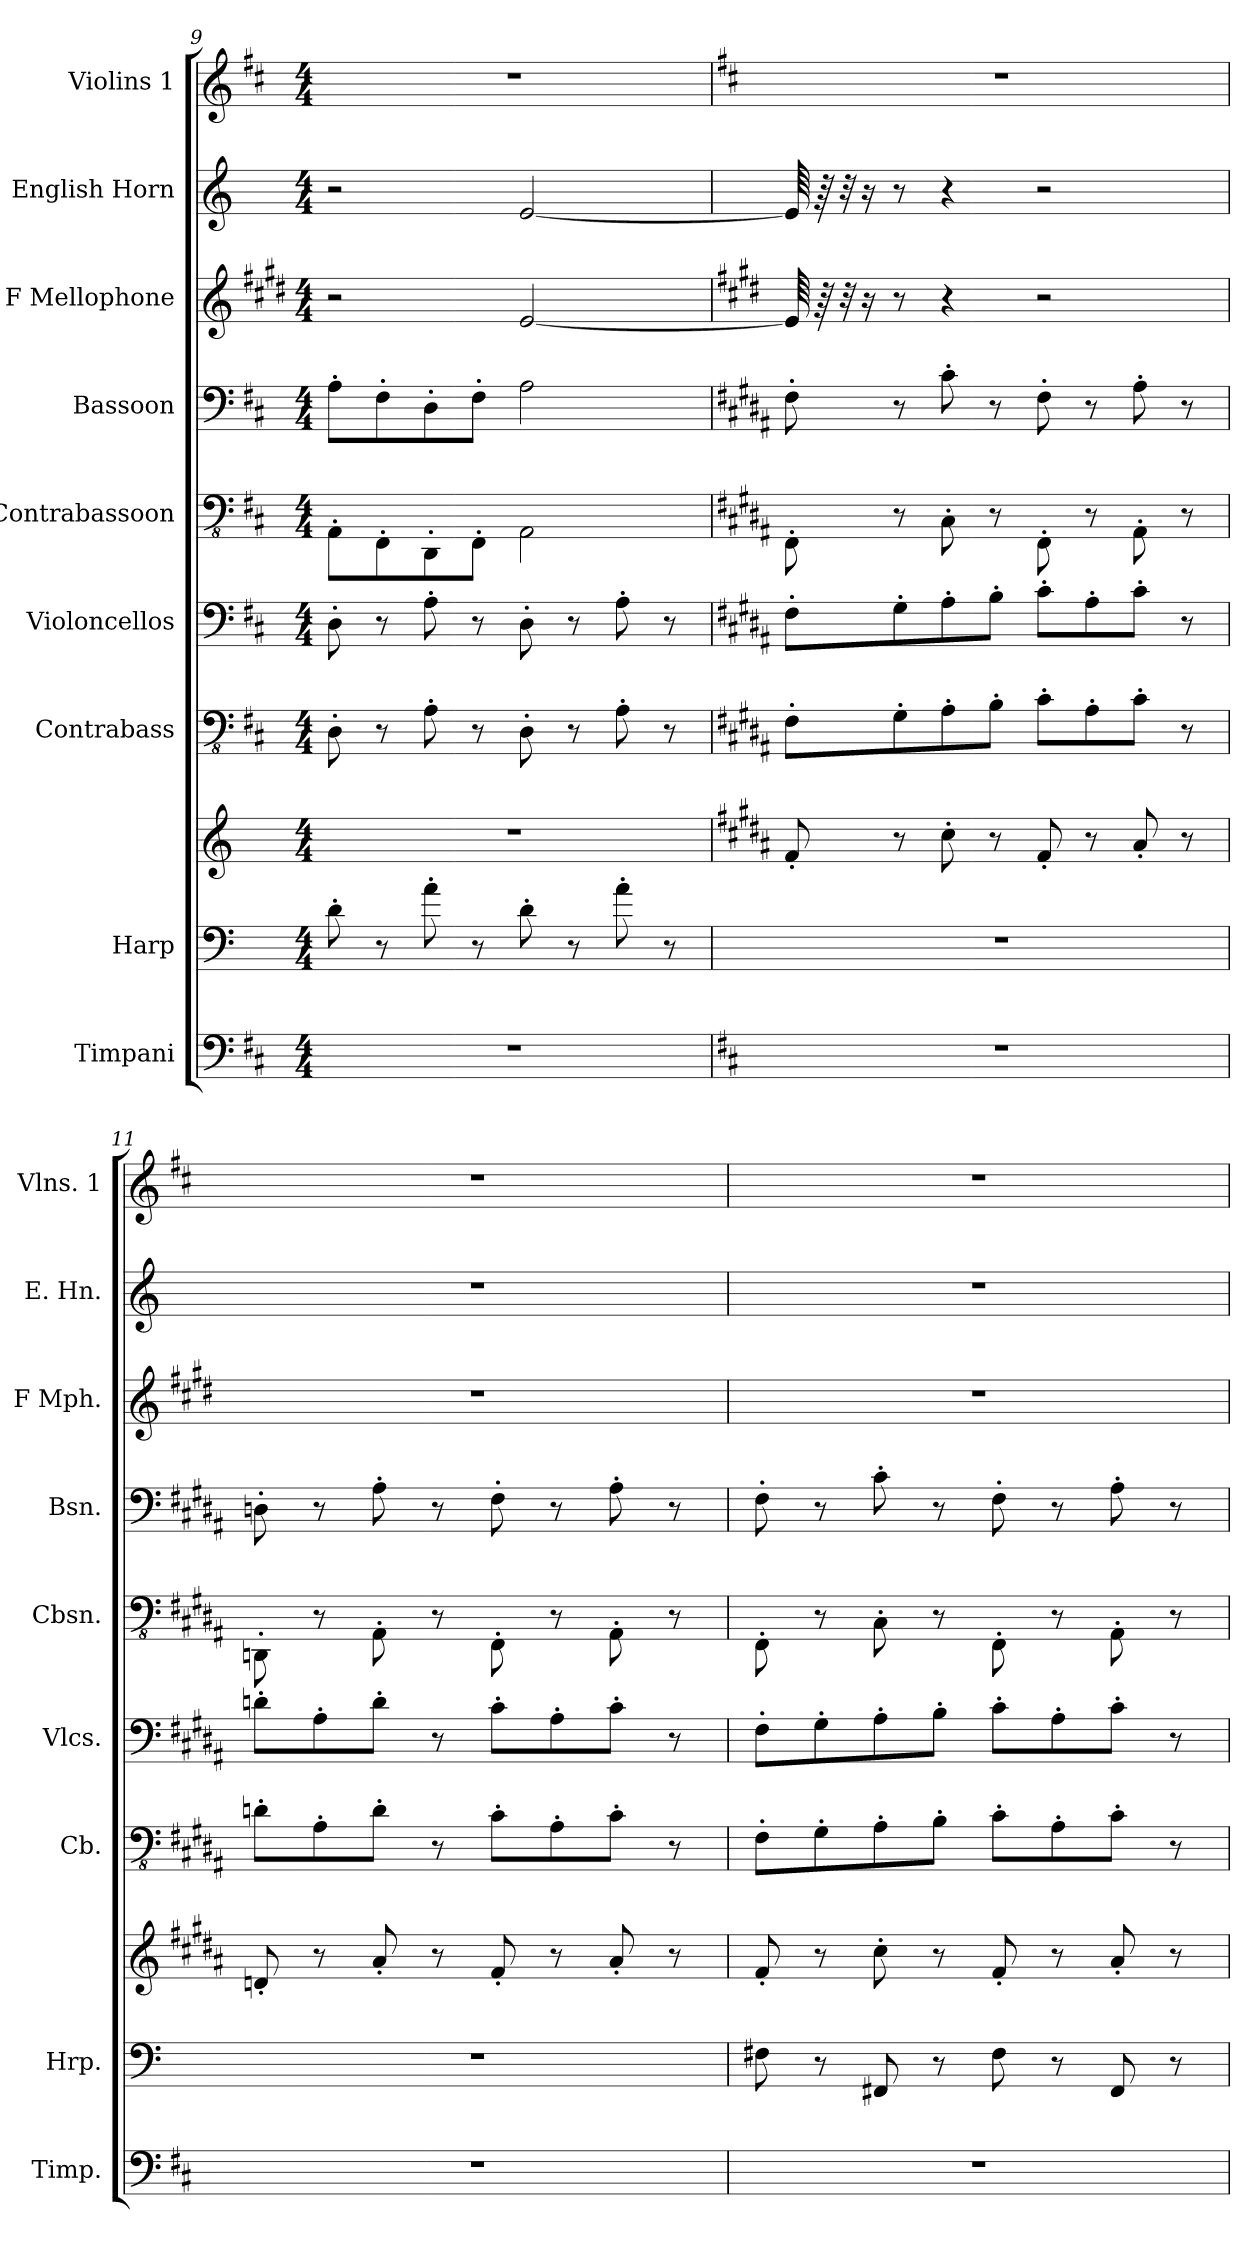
**kern	**kern	**kern	**kern	**kern	**kern	**kern	**kern	**kern	**kern
*part9	*part8	*part8	*part7	*part6	*part5	*part4	*part3	*part2	*part1
*staff10	*staff9	*staff8	*staff7	*staff6	*staff5	*staff4	*staff3	*staff2	*staff1
*I"Timpani	*I"Harp	*	*I"Contrabass	*I"Violoncellos	*I"Contrabassoon	*I"Bassoon	*I"F Mellophone	*I"English Horn	*I"Violins 1
*I'Timp.	*I'Hrp.	*	*I'Cb.	*I'Vlcs.	*I'Cbsn.	*I'Bsn.	*I'F Mph.	*I'E. Hn.	*I'Vlns. 1
*clefF4	*clefF4	*clefG2	*clefFv4	*clefF4	*clefFv4	*clefF4	*clefG2	*clefG2	*clefG2
*	*	*	*	*	*ITrd7c12	*	*ITrd4c7	*ITrd4c7	*
*k[f#c#]	*k[]	*k[]	*k[f#c#]	*k[f#c#]	*k[f#c#]	*k[f#c#]	*k[f#c#g#]	*k[b-]	*k[f#c#]
*D:	*C:	*C:	*D:	*D:	*D:	*D:	*A:	*F:	*D:
*M4/4	*M4/4	*M4/4	*M4/4	*M4/4	*M4/4	*M4/4	*M4/4	*M4/4	*M4/4
=9	=9	=9	=9	=9	=9	=9	=9	=9	=9
1r	8d'\	1r	8DD'\	8D'\	8AAAA'\L	8A'\L	2r	2r	1r
.	8r	.	8r	8r	8FFFF#'\	8F#'\	.	.	.
.	8a'\	.	8AA'\	8A'\	8DDDD'\	8D'\	.	.	.
.	8r	.	8r	8r	8FFFF#'\J	8F#'\J	.	.	.
.	8d'\	.	8DD'\	8D'\	2AAAA\	2A\	[2A/	[2A/	.
.	8r	.	8r	8r	.	.	.	.	.
.	8a'\	.	8AA'\	8A'\	.	.	.	.	.
.	8r	.	8r	8r	.	.	.	.	.
=10	=10	=10	=10	=10	=10	=10	=10	=10	=10
*	*	*k[f#c#g#d#a#]	*k[f#c#g#d#a#]	*k[f#c#g#d#a#]	*k[f#c#g#d#a#]	*k[f#c#g#d#a#]	*	*	*
*	*	*B:	*B:	*B:	*B:	*B:	*	*	*
1r	1r	8f#'/	8FF#'\L	8F#'\L	8FFFF#'\	8F#'\	64A/]	64A/]	1r
.	.	.	.	.	.	.	64r	64r	.
.	.	.	.	.	.	.	32r	32r	.
.	.	.	.	.	.	.	16r	16r	.
.	.	8r	8GG#'\	8G#'\	8r	8r	8r	8r	.
.	.	8cc#'\	8AA#'\	8A#'\	8CCC#'\	8c#'\	4r	4r	.
.	.	8r	8BB'\J	8B'\J	8r	8r	.	.	.
.	.	8f#'/	8C#'\L	8c#'\L	8FFFF#'\	8F#'\	2r	2r	.
.	.	8r	8AA#'\	8A#'\	8r	8r	.	.	.
.	.	8a#'/	8C#'\J	8c#'\J	8AAAA#'\	8A#'\	.	.	.
.	.	8r	8r	8r	8r	8r	.	.	.
!!LO:PB:g=z
=11	=11	=11	=11	=11	=11	=11	=11	=11	=11
1r	1r	8dn'/	8Dn'\L	8dn'\L	8DDDDn'\	8Dn'\	1r	1r	1r
.	.	8r	8AA#'\	8A#'\	8r	8r	.	.	.
.	.	8a#'/	8D'\J	8d'\J	8AAAA#'\	8A#'\	.	.	.
.	.	8r	8r	8r	8r	8r	.	.	.
.	.	8f#'/	8C#'\L	8c#'\L	8FFFF#'\	8F#'\	.	.	.
.	.	8r	8AA#'\	8A#'\	8r	8r	.	.	.
.	.	8a#'/	8C#'\J	8c#'\J	8AAAA#'\	8A#'\	.	.	.
.	.	8r	8r	8r	8r	8r	.	.	.
=12	=12	=12	=12	=12	=12	=12	=12	=12	=12
1r	8F#\	8f#'/	8FF#'\L	8F#'\L	8FFFF#'\	8F#'\	1r	1r	1r
.	8r	8r	8GG#'\	8G#'\	8r	8r	.	.	.
.	8FF#/	8cc#'\	8AA#'\	8A#'\	8CCC#'\	8c#'\	.	.	.
.	8r	8r	8BB'\J	8B'\J	8r	8r	.	.	.
.	8F#\	8f#'/	8C#'\L	8c#'\L	8FFFF#'\	8F#'\	.	.	.
.	8r	8r	8AA#'\	8A#'\	8r	8r	.	.	.
.	8FF#/	8a#'/	8C#'\J	8c#'\J	8AAAA#'\	8A#'\	.	.	.
.	8r	8r	8r	8r	8r	8r	.	.	.
=	=	=	=	=	=	=	=	=	=
*-	*-	*-	*-	*-	*-	*-	*-	*-	*-
